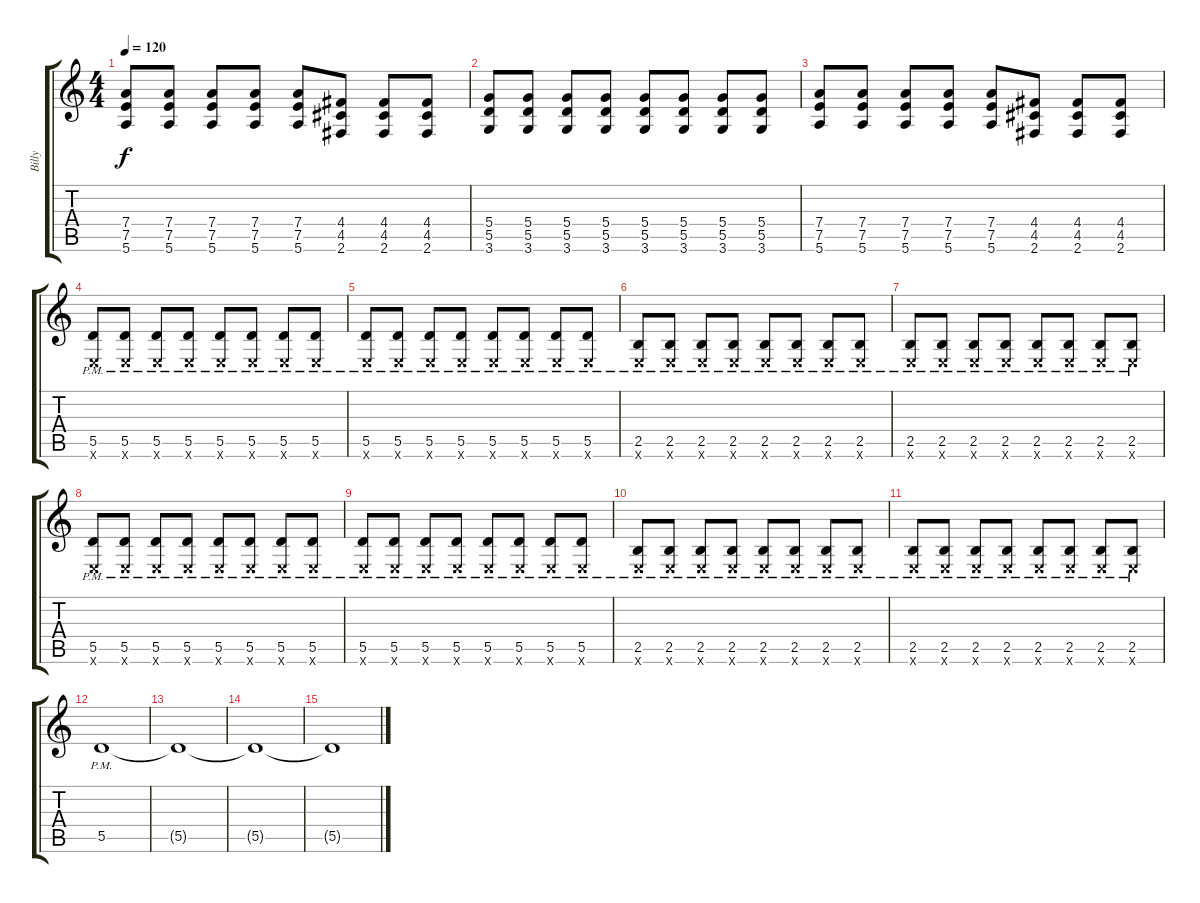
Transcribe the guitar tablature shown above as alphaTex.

\track ("Billy" "Billy") {instrument overdrivenguitar}
\staff {score tabs}
\tuning (E4 B3 G3 D3 A2 E2) {hide}
\ts (4 4)
\tempo 120
\clef g2
\ks c
(7.4 7.5 5.6).8{dy f} (7.4 7.5 5.6).8 (7.4 7.5 5.6).8 (7.4 7.5 5.6).8 (7.4 7.5 5.6).8 (4.4 4.5 2.6).8 (4.4 4.5 2.6).8 (4.4 4.5 2.6).8 |
(5.4 5.5 3.6).8 (5.4 5.5 3.6).8 (5.4 5.5 3.6).8 (5.4 5.5 3.6).8 (5.4 5.5 3.6).8 (5.4 5.5 3.6).8 (5.4 5.5 3.6).8 (5.4 5.5 3.6).8 |
(7.4 7.5 5.6).8 (7.4 7.5 5.6).8 (7.4 7.5 5.6).8 (7.4 7.5 5.6).8 (7.4 7.5 5.6).8 (4.4 4.5 2.6).8 (4.4 4.5 2.6).8 (4.4 4.5 2.6).8 |
(5.5{pm} 0.6{x}).8{instrument overdrivenguitar} (5.5{pm} 0.6{x}).8 (5.5{pm} 0.6{x}).8 (5.5{pm} 0.6{x}).8 (5.5{pm} 0.6{x}).8 (5.5{pm} 0.6{x}).8 (5.5{pm} 0.6{x}).8 (5.5{pm} 0.6{x}).8 |
(5.5{pm} 0.6{x}).8 (5.5{pm} 0.6{x}).8 (5.5{pm} 0.6{x}).8 (5.5{pm} 0.6{x}).8 (5.5{pm} 0.6{x}).8 (5.5{pm} 0.6{x}).8 (5.5{pm} 0.6{x}).8 (5.5{pm} 0.6{x}).8 |
(2.5{pm} 0.6{x}).8 (2.5{pm} 0.6{x}).8 (2.5{pm} 0.6{x}).8 (2.5{pm} 0.6{x}).8 (2.5{pm} 0.6{x}).8 (2.5{pm} 0.6{x}).8 (2.5{pm} 0.6{x}).8 (2.5{pm} 0.6{x}).8 |
(2.5{pm} 0.6{x}).8 (2.5{pm} 0.6{x}).8 (2.5{pm} 0.6{x}).8 (2.5{pm} 0.6{x}).8 (2.5{pm} 0.6{x}).8 (2.5{pm} 0.6{x}).8 (2.5{pm} 0.6{x}).8 (2.5{pm} 0.6{x}).8 |
(5.5{pm} 0.6{x}).8 (5.5{pm} 0.6{x}).8 (5.5{pm} 0.6{x}).8 (5.5{pm} 0.6{x}).8 (5.5{pm} 0.6{x}).8 (5.5{pm} 0.6{x}).8 (5.5{pm} 0.6{x}).8 (5.5{pm} 0.6{x}).8 |
(5.5{pm} 0.6{x}).8 (5.5{pm} 0.6{x}).8 (5.5{pm} 0.6{x}).8 (5.5{pm} 0.6{x}).8 (5.5{pm} 0.6{x}).8 (5.5{pm} 0.6{x}).8 (5.5{pm} 0.6{x}).8 (5.5{pm} 0.6{x}).8 |
(2.5{pm} 0.6{x}).8 (2.5{pm} 0.6{x}).8 (2.5{pm} 0.6{x}).8 (2.5{pm} 0.6{x}).8 (2.5{pm} 0.6{x}).8 (2.5{pm} 0.6{x}).8 (2.5{pm} 0.6{x}).8 (2.5{pm} 0.6{x}).8 |
(2.5{pm} 0.6{x}).8 (2.5{pm} 0.6{x}).8 (2.5{pm} 0.6{x}).8 (2.5{pm} 0.6{x}).8 (2.5{pm} 0.6{x}).8 (2.5{pm} 0.6{x}).8 (2.5{pm} 0.6{x}).8 (2.5{pm} 0.6{x}).8 |
5.5{pm}.1 |
5.5{t}.1 |
5.5{t}.1 |
5.5{t}.1
